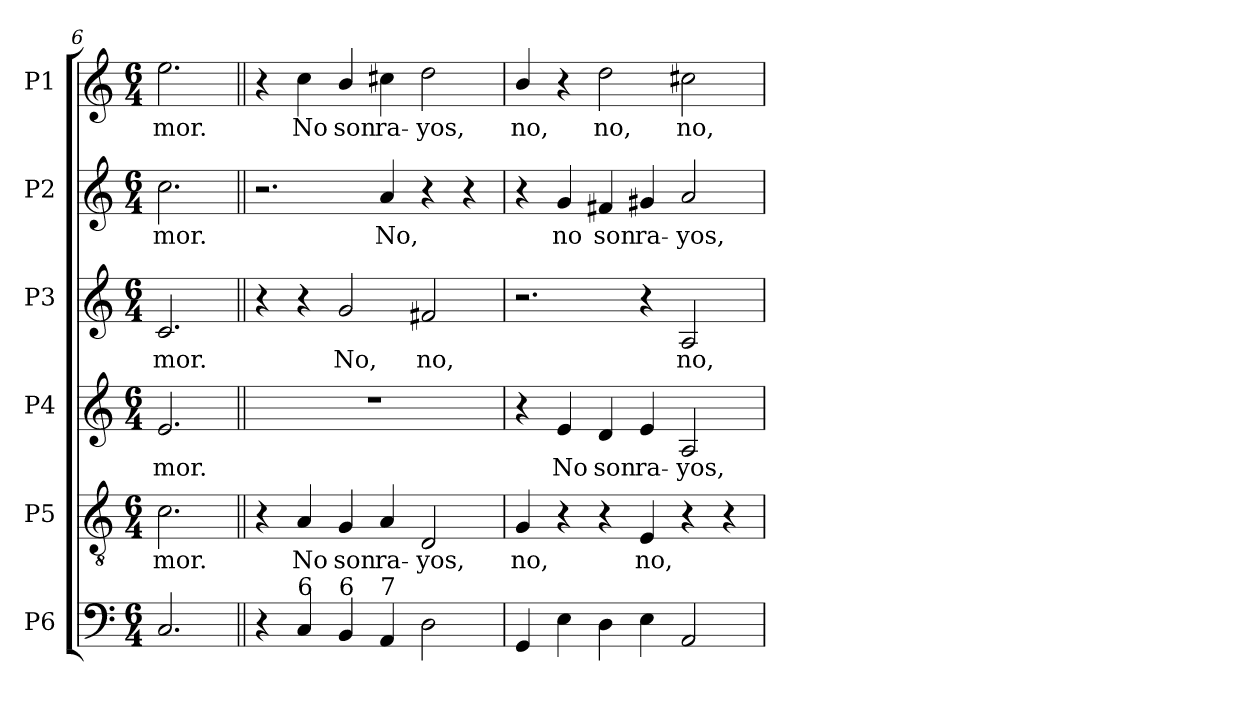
**kern	**kern	**text	**kern	**text	**kern	**text	**kern	**text	**kern	**text
*part6	*part5	*part5	*part4	*part4	*part3	*part3	*part2	*part2	*part1	*part1
*staff6	*staff5	*staff5	*staff4	*staff4	*staff3	*staff3	*staff2	*staff2	*staff1	*staff1
*I"P6	*I"P5	*	*I"P4	*	*I"P3	*	*I"P2	*	*I"P1	*
*clefF4	*clefGv2	*	*clefG2	*	*clefG2	*	*clefG2	*	*clefG2	*
*	*ITrd7c12	*	*	*	*	*	*	*	*	*
*k[]	*k[]	*	*k[]	*	*k[]	*	*k[]	*	*k[]	*
*C:	*C:	*	*C:	*	*C:	*	*C:	*	*C:	*
*M6/4	*M6/4	*	*M6/4	*	*M6/4	*	*M6/4	*	*M6/4	*
=6	=6	=6	=6	=6	=6	=6	=6	=6	=6	=6
!	!	!LO:LY:b:color=#000000	!	!	!	!	!	!	!	!
!	!	!	!	!LO:LY:b:color=#000000	!	!	!	!	!	!
!	!	!	!	!	!	!LO:LY:b:color=#000000	!	!	!	!
!	!	!	!	!	!	!	!	!LO:LY:b:color=#000000	!	!
!	!	!	!	!	!	!	!	!	!	!LO:LY:b:color=#000000
2.Ci/	2.Ci\	-mor.	2.ei/	-mor.	2.ci/	-mor.	2.cci\	-mor.	2.eei\	-mor.
!!LO:PB:g=z
=7||	=7||	=7||	=7||	=7||	=7||	=7||	=7||	=7||	=7||	=7||
!	!	!	!LO:N:vis=1	!	!	!	!	!	!	!
4r	4r	.	1.r	.	4r	.	2.r	.	4r	.
!	!	!LO:LY:b:color=#000000	!	!	!	!	!	!	!	!
!LO:TX:a:t=6	!	!	!	!	!	!	!	!	!	!
!	!	!	!	!	!	!	!	!	!	!LO:LY:b:color=#000000
4Ci/	4AAi/	No	.	.	4r	.	.	.	4cci\	No
!	!	!LO:LY:b:color=#000000	!	!	!	!	!	!	!	!
!	!	!	!	!	!	!LO:LY:b:color=#000000	!	!	!	!
!LO:TX:a:t=6	!	!	!	!	!	!	!	!	!	!
!	!	!	!	!	!	!	!	!	!	!LO:LY:b:color=#000000
4BBi/	4GGi/	son	.	.	2gi/	No,	.	.	4bi/	son
!	!	!LO:LY:b:color=#000000	!	!	!	!	!	!	!	!
!	!	!	!	!	!	!	!	!LO:LY:b:color=#000000	!	!
!LO:TX:a:t=7	!	!	!	!	!	!	!	!	!	!
!	!	!	!	!	!	!	!	!	!	!LO:LY:b:color=#000000
4AAi/	4AAi/	ra-	.	.	.	.	4ai/	No,	4cc#Xi\	ra-
!	!	!LO:LY:b:color=#000000	!	!	!	!	!	!	!	!
!	!	!	!	!	!	!LO:LY:b:color=#000000	!	!	!	!
!	!	!	!	!	!	!	!	!	!	!LO:LY:b:color=#000000
2Di\	2DDi/	-yos,	.	.	2f#Xi/	no,	4r	.	2ddi\	-yos,
.	.	.	.	.	.	.	4r	.	.	.
=8	=8	=8	=8	=8	=8	=8	=8	=8	=8	=8
!	!	!LO:LY:b:color=#000000	!	!	!	!	!	!	!	!
!	!	!	!	!	!	!	!	!	!	!LO:LY:b:color=#000000
4GGi/	4GGi/	no,	4r	.	2.r	.	4r	.	4bi/	no,
!	!	!	!	!LO:LY:b:color=#000000	!	!	!	!	!	!
!	!	!	!	!	!	!	!	!LO:LY:b:color=#000000	!	!
4Ei\	4r	.	4ei/	No	.	.	4gi/	no	4r	.
!	!	!	!	!LO:LY:b:color=#000000	!	!	!	!	!	!
!	!	!	!	!	!	!	!	!LO:LY:b:color=#000000	!	!
!	!	!	!	!	!	!	!	!	!	!LO:LY:b:color=#000000
4Di\	4r	.	4di/	son	.	.	4f#Xi/	son	2ddi\	no,
!	!	!LO:LY:b:color=#000000	!	!	!	!	!	!	!	!
!	!	!	!	!LO:LY:b:color=#000000	!	!	!	!	!	!
!	!	!	!	!	!	!	!	!LO:LY:b:color=#000000	!	!
4Ei\	4EEi/	no,	4ei/	ra-	4r	.	4g#Xi/	ra-	.	.
!	!	!	!	!LO:LY:b:color=#000000	!	!	!	!	!	!
!	!	!	!	!	!	!LO:LY:b:color=#000000	!	!	!	!
!	!	!	!	!	!	!	!	!LO:LY:b:color=#000000	!	!
!	!	!	!	!	!	!	!	!	!	!LO:LY:b:color=#000000
2AAi/	4r	.	2Ai/	-yos,	2Ai/	no,	2ai/	-yos,	2cc#Xi\	no,
.	4r	.	.	.	.	.	.	.	.	.
=	=	=	=	=	=	=	=	=	=	=
*-	*-	*-	*-	*-	*-	*-	*-	*-	*-	*-
